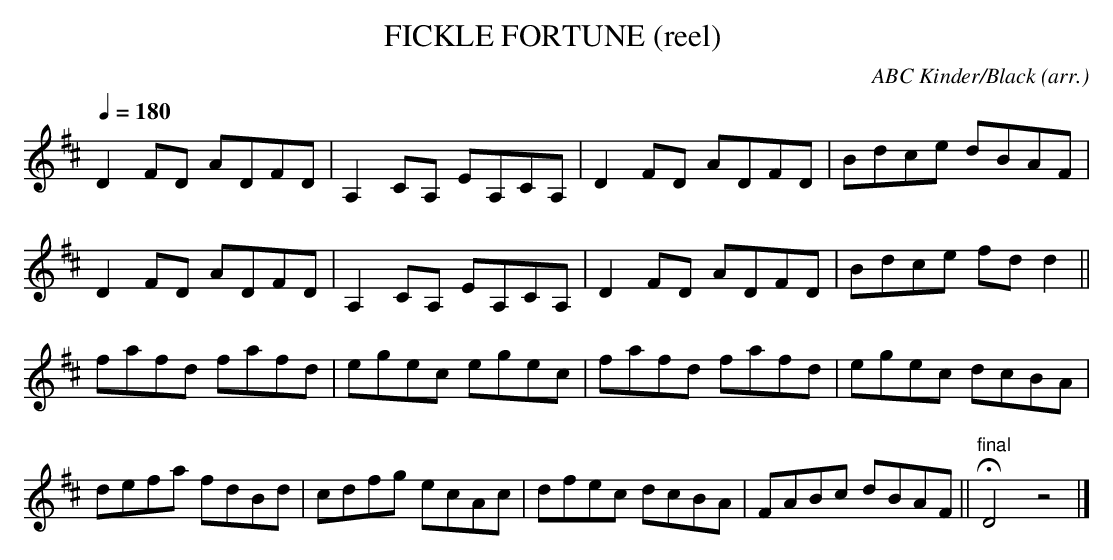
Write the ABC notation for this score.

X:1
T:FICKLE FORTUNE (reel) \
C:ABC Kinder/Black (arr.)\
M:4/4\
L:1/8\
Q:1/4=180\
K:D\
D2FD ADFD|A,2CA, EA,CA,|D2FD ADFD|Bdce dBAF|\
D2FD ADFD|A,2CA, EA,CA,|D2FD ADFD|Bdce fdd2||\
fafd fafd|egec egec|fafd fafd|egec dcBA|\
defa fdBd|cdfg ecAc|dfec dcBA|FABc dBAF||"final"HD4z4|]\
\
\
